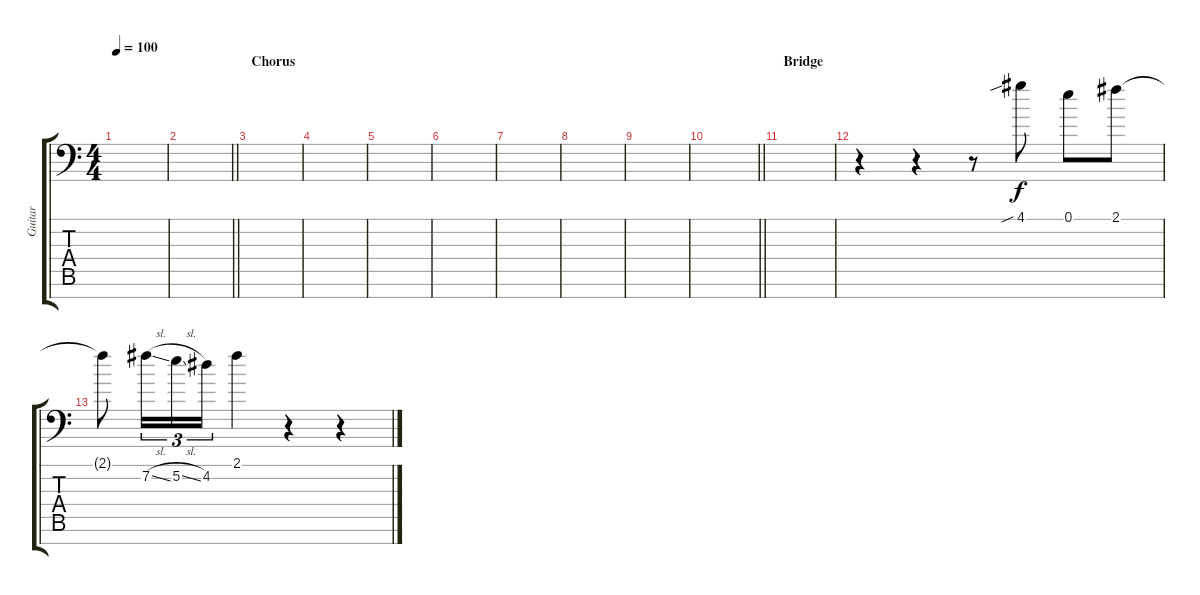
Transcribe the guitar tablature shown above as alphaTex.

\track ("Guitar" "Guitar") {instrument electricguitarmuted}
\staff {score tabs}
\tuning (E4 B3 G3 D3 A2 E2 C-1) {hide}
\ts (4 4)
\tempo 100
\clef f4
\ks c
|
\barLineRight lightlight
|
\section ("" "Chorus")
|
|
|
|
|
|
|
\barLineRight lightlight
|
\section ("" "Bridge")
|
r.4 r.4 r.8 4.1{sib}.8 0.1.8 2.1.8 |
2.1{t}.8 7.2{sl}.16{tu (3 2)} 5.2{sl}.16{tu (3 2)} 4.2.16{tu (3 2)} 2.1.4 r.4 r.4
